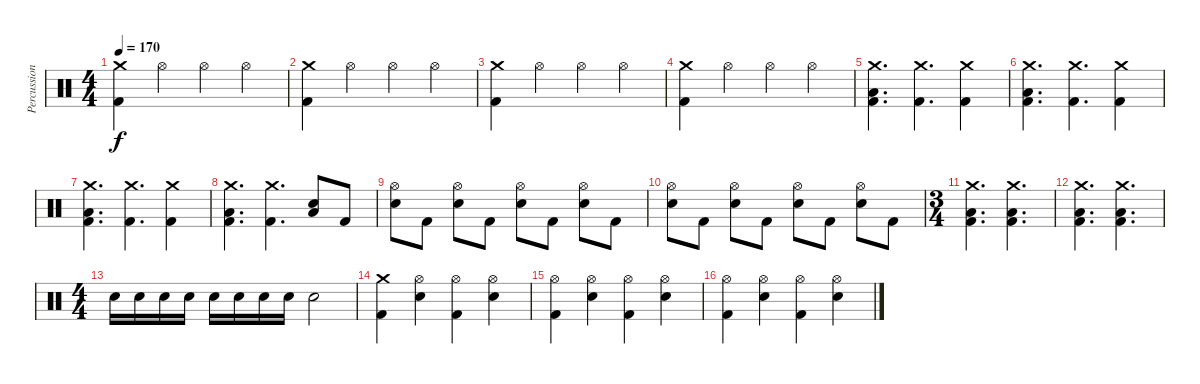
\track ("Percussion" "Percussion") {instrument percussion}
\staff {score}
\articulation defaults
\ts (4 4)
\tempo 170
\clef neutral
\ks c
("Crash medium (hit)" "Kick (hit) 2").4{dy f} "Hi-Hat (open)".4 "Hi-Hat (open)".4 "Hi-Hat (open)".4 |
("Crash medium (hit)" "Kick (hit) 2").4 "Hi-Hat (open)".4 "Hi-Hat (open)".4 "Hi-Hat (open)".4 |
("Crash medium (hit)" "Kick (hit) 2").4 "Hi-Hat (open)".4 "Hi-Hat (open)".4 "Hi-Hat (open)".4 |
("Crash medium (hit)" "Kick (hit) 2").4 "Hi-Hat (open)".4 "Hi-Hat (open)".4 "Hi-Hat (open)".4 |
("Crash medium (hit)" "Low Floor Tom (hit)" "Kick (hit) 2").4{d} ("Crash medium (hit)" "Kick (hit) 2").4{d} ("Crash medium (hit)" "Kick (hit) 2").4 |
("Crash medium (hit)" "Low Floor Tom (hit)" "Kick (hit) 2").4{d} ("Crash medium (hit)" "Kick (hit) 2").4{d} ("Crash medium (hit)" "Kick (hit) 2").4 |
("Crash medium (hit)" "Low Floor Tom (hit)" "Kick (hit) 2").4{d} ("Crash medium (hit)" "Kick (hit) 2").4{d} ("Crash medium (hit)" "Kick (hit) 2").4 |
("Crash medium (hit)" "Low Floor Tom (hit)" "Kick (hit) 2").4{d} ("Crash medium (hit)" "Kick (hit) 2").4{d} ("Electric Snare (hit)" "Low Floor Tom (hit)").8 "Kick (hit) 2".8 |
("Hi-Hat (open)" "Electric Snare (hit)").8 "Kick (hit) 2".8 ("Hi-Hat (open)" "Electric Snare (hit)").8 "Kick (hit) 2".8 ("Hi-Hat (open)" "Electric Snare (hit)").8 "Kick (hit) 2".8 ("Hi-Hat (open)" "Electric Snare (hit)").8 "Kick (hit) 2".8 |
("Hi-Hat (open)" "Electric Snare (hit)").8 "Kick (hit) 2".8 ("Hi-Hat (open)" "Electric Snare (hit)").8 "Kick (hit) 2".8 ("Hi-Hat (open)" "Electric Snare (hit)").8 "Kick (hit) 2".8 ("Hi-Hat (open)" "Electric Snare (hit)").8 "Kick (hit) 2".8 |
\ts (3 4)
("Crash medium (hit)" "Low Floor Tom (hit)" "Kick (hit) 2").4{d} ("Crash medium (hit)" "Low Floor Tom (hit)" "Kick (hit) 2").4{d} |
("Crash medium (hit)" "Low Floor Tom (hit)" "Kick (hit) 2").4{d} ("Crash medium (hit)" "Low Floor Tom (hit)" "Kick (hit) 2").4{d} |
\ts (4 4)
"Electric Snare (hit)".16 "Electric Snare (hit)".16 "Electric Snare (hit)".16 "Electric Snare (hit)".16 "Electric Snare (hit)".16 "Electric Snare (hit)".16 "Electric Snare (hit)".16 "Electric Snare (hit)".16 "Electric Snare (hit)".2 |
("Crash medium (hit)" "Kick (hit) 2").4 ("Hi-Hat (open)" "Electric Snare (hit)").4 ("Hi-Hat (open)" "Kick (hit) 2").4 ("Hi-Hat (open)" "Electric Snare (hit)").4 |
("Hi-Hat (open)" "Kick (hit) 2").4 ("Hi-Hat (open)" "Electric Snare (hit)").4 ("Hi-Hat (open)" "Kick (hit) 2").4 ("Hi-Hat (open)" "Electric Snare (hit)").4 |
("Hi-Hat (open)" "Kick (hit) 2").4 ("Hi-Hat (open)" "Electric Snare (hit)").4 ("Hi-Hat (open)" "Kick (hit) 2").4 ("Hi-Hat (open)" "Electric Snare (hit)").4
